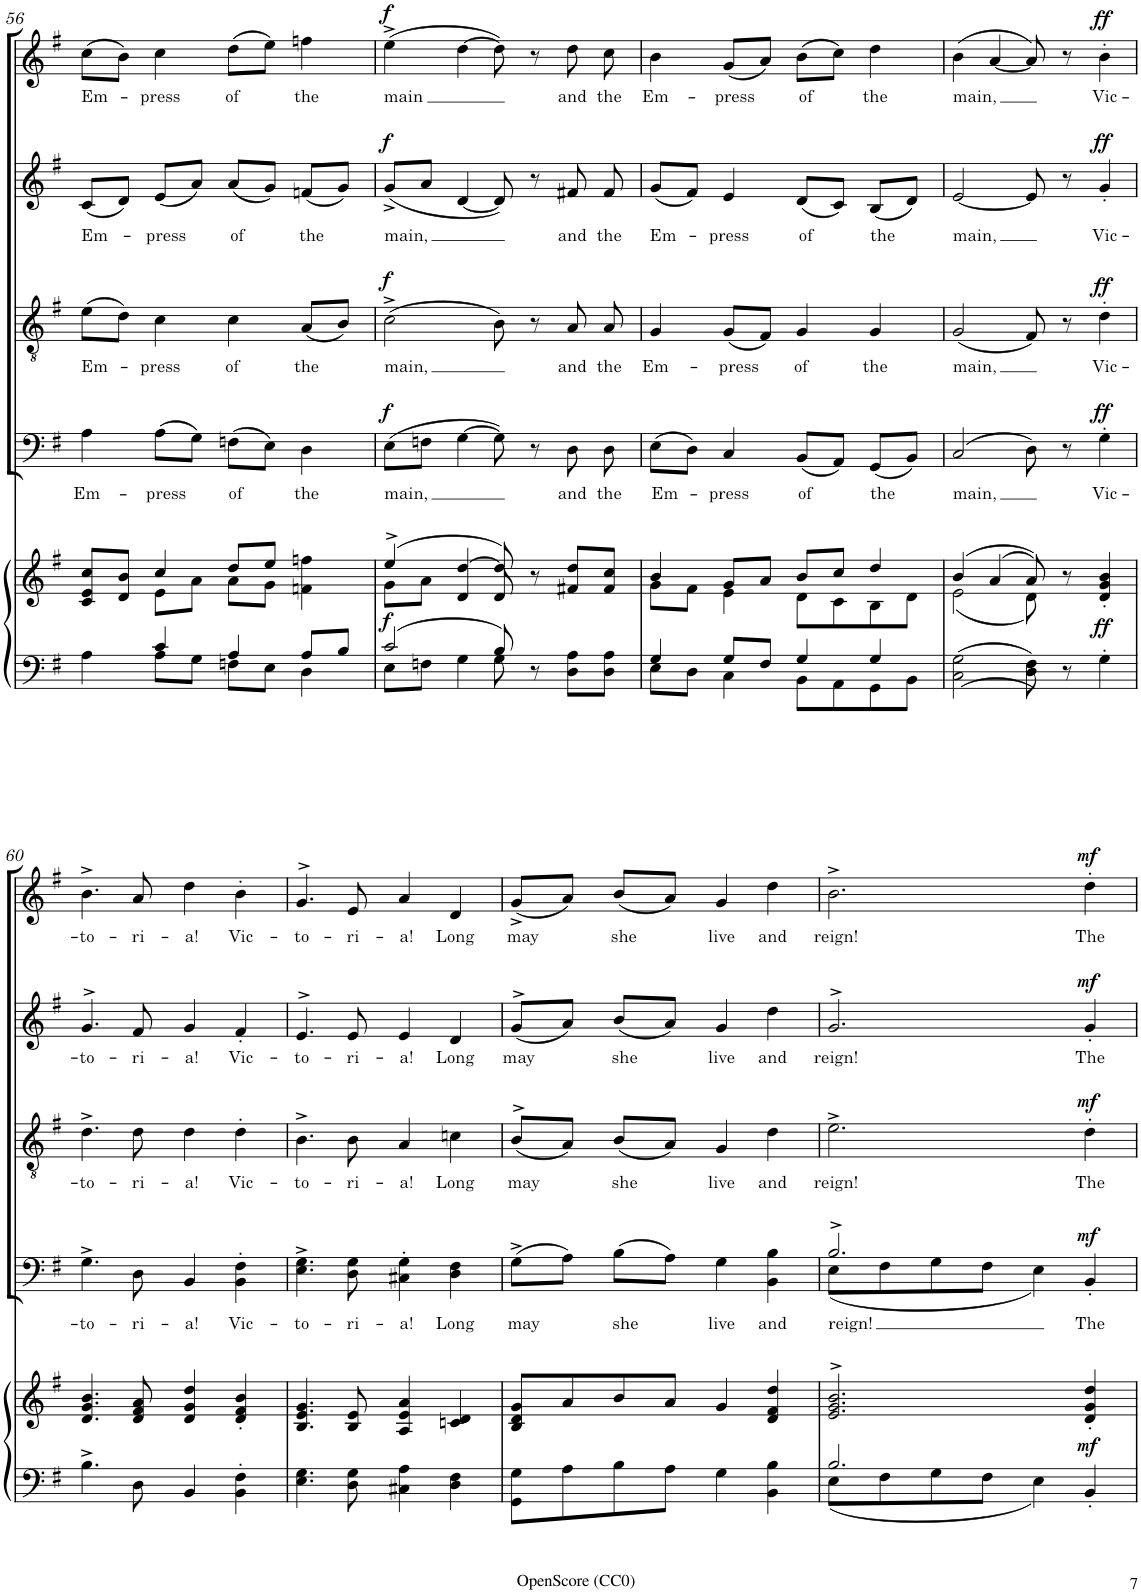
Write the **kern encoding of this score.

**kern	**kern	**dynam	**kern	**text	**dynam	**kern	**text	**dynam	**kern	**text	**dynam	**kern	**text	**dynam
*part5	*part5	*part5	*part4	*part4	*part4	*part3	*part3	*part3	*part2	*part2	*part2	*part1	*part1	*part1
*staff6	*staff5	*staff5/6	*staff4	*staff4	*staff4	*staff3	*staff3	*staff3	*staff2	*staff2	*staff2	*staff1	*staff1	*staff1
*I"Piano for practice only	*	*	*I"Bass	*	*	*I"Tenor	*	*	*I"Alto	*	*	*I"Soprano	*	*
*I'Pno	*	*	*	*	*	*	*	*	*	*	*	*	*	*
!!LO:PB:g=z
*clefF4	*clefG2	*	*clefF4	*	*	*clefGv2	*	*	*clefG2	*	*	*clefG2	*	*
*k[f#]	*k[f#]	*	*k[f#]	*	*	*k[f#]	*	*	*k[f#]	*	*	*k[f#]	*	*
*M4/4	*M4/4	*	*M4/4	*	*	*M4/4	*	*	*M4/4	*	*	*M4/4	*	*
=56	=56	=56	=56	=56	=56	=56	=56	=56	=56	=56	=56	=56	=56	=56
*^	*^	*	*	*	*	*	*	*	*	*	*	*	*	*
!	!	!	!	!	!	!LO:LY:b	!	!	!LO:LY:b	!	!	!LO:LY:b	!	!	!LO:LY:b	!
4ryy	4A\	8c/ 8e/ 8cc/L	4ryy	.	4A\	Em-	.	(8e\L	Em-	.	(8c/L	Em-	.	(8cc\L	Em-	.
.	.	8d/ 8b/J	.	.	.	.	.	8d\J)	.	.	8d/J)	.	.	8b\J)	.	.
!	!	!	!	!	!	!LO:LY:b	!	!	!LO:LY:b	!	!	!LO:LY:b	!	!	!LO:LY:b	!
4c/	8A\L	4cc/	8e\L	.	(8A\L	-press	.	4c\	press	.	(8e/L	-press	.	4cc\	-press	.
.	8G\J	.	8a\J	.	8G\J)	.	.	.	.	.	8a/J)	.	.	.	.	.
!	!	!	!	!	!	!LO:LY:b	!	!	!LO:LY:b	!	!	!LO:LY:b	!	!	!LO:LY:b	!
4A/	8Fn\L	8dd/L	8a\L	.	(8Fn\L	of	.	4c\	of	.	(8a/L	of	.	(8dd\L	of	.
.	8E\J	8ee/J	8g\J	.	8E\J)	.	.	.	.	.	8g/J)	.	.	8ee\J)	.	.
!	!	!	!	!	!	!LO:LY:b	!	!	!LO:LY:b	!	!	!LO:LY:b	!	!	!LO:LY:b	!
8A/L	4D\	4ffn\	4fn\	.	4D\	the	.	(8A/L	the	.	(8fn/L	the	.	4ffn\	the	.
8B/J	.	.	.	.	.	.	.	8B/J)	.	.	8g/J)	.	.	.	.	.
=57	=57	=57	=57	=57	=57	=57	=57	=57	=57	=57	=57	=57	=57	=57	=57	=57
!	!	!	!	!LO:DY:b	!	!LO:LY:b	!LO:DY:a	!	!LO:LY:b	!LO:DY:a	!	!LO:LY:b	!LO:DY:a	!	!LO:LY:b	!LO:DY:a
2c/	8E\L	(4ee^/	8g\L	f	(8E\L	main,	f	(2c^\	main,	f	(8g^/L	main,	f	(4ee^\	-main	f
.	8Fn\J	.	8a\J	.	8Fn\J	.	.	.	.	.	8a/J	.	.	.	.	.
.	4G\	[4dd/	4d/	.	[4G\	.	.	.	.	.	[4d/	.	.	[4dd\	.	.
8B/	8G\	8dd/])	8d/	.	8G\])	.	.	8B\)	.	.	8d/])	.	.	8dd\])	.	.
8r	4.ryy	8r	4.ryy	.	8r	.	.	8r	.	.	8r	.	.	8r	.	.
!	!	!	!	!	!	!LO:LY:b	!	!	!LO:LY:b	!	!	!LO:LY:b	!	!	!LO:LY:b	!
8D\ 8A\L	.	8f#X/ 8dd/L	.	.	8D\	and	.	8A/	and	.	8f#X/	and	.	8dd\	and	.
!	!	!	!	!	!	!LO:LY:b	!	!	!LO:LY:b	!	!	!LO:LY:b	!	!	!LO:LY:b	!
8D\ 8A\J	.	8f#/ 8cc/J	.	.	8D\	the	.	8A/	the	.	8f#/	the	.	8cc\	the	.
=58	=58	=58	=58	=58	=58	=58	=58	=58	=58	=58	=58	=58	=58	=58	=58	=58
!	!	!	!	!	!	!LO:LY:b	!	!	!LO:LY:b	!	!	!LO:LY:b	!	!	!LO:LY:b	!
4G/	8E\L	4b/	8g\L	.	(8E\L	Em-	.	4G/	Em-	.	(8g/L	Em-	.	4b\	Em-	.
.	8D\J	.	8f#\J	.	8D\J)	.	.	.	.	.	8f#/J)	.	.	.	.	.
!	!	!	!	!	!	!LO:LY:b	!	!	!LO:LY:b	!	!	!LO:LY:b	!	!	!LO:LY:b	!
8G/L	4C\	8g/L	4e\	.	4C/	-press	.	(8G/L	-press	.	4e/	press	.	(8g/L	-press	.
8F#/J	.	8a/J	.	.	.	.	.	8F#/J)	.	.	.	.	.	8a/J)	.	.
!	!	!	!	!	!	!LO:LY:b	!	!	!LO:LY:b	!	!	!LO:LY:b	!	!	!LO:LY:b	!
4G/	8BB\L	8b/L	8d\L	.	(8BB/L	of	.	4G/	of	.	(8d/L	of	.	(8b\L	of	.
.	8AA\	8cc/J	8c\	.	8AA/J)	.	.	.	.	.	8c/J)	.	.	8cc\J)	.	.
!	!	!	!	!	!	!LO:LY:b	!	!	!LO:LY:b	!	!	!LO:LY:b	!	!	!LO:LY:b	!
4G/	8GG\	4dd/	8B\	.	(8GG/L	the	.	4G/	the	.	(8B/L	the	.	4dd\	the	.
.	8BB\J	.	8d\J	.	8BB/J)	.	.	.	.	.	8d/J)	.	.	.	.	.
=59	=59	=59	=59	=59	=59	=59	=59	=59	=59	=59	=59	=59	=59	=59	=59	=59
!	!	!	!	!	!	!LO:LY:b	!	!	!LO:LY:b	!	!	!LO:LY:b	!	!	!LO:LY:b	!
*v	*v	*	*	*	*	*	*	*	*	*	*	*	*	*	*	*
2C\ 2G\	(4b/	(2e\	.	(2C/	main,	.	(2G/	main,	.	[2e/	main,	.	(4b\	main,	.
.	(4a/	.	.	.	.	.	.	.	.	.	.	.	[4a/	.	.
8D\ 8F#\	8a/))	8d\)	.	8D\)	.	.	8F#/)	.	.	8e/]	.	.	8a/])	.	.
8r	8r	4.ryy	.	8r	.	.	8r	.	.	8r	.	.	8r	.	.
!	!	!	!LO:DY:b	!	!LO:LY:b	!LO:DY:a	!	!LO:LY:b	!LO:DY:a	!	!LO:LY:b	!LO:DY:a	!	!LO:LY:b	!LO:DY:a
4G'\	4d/'< 4g/'< 4b/'<	.	ff	4G'\	Vic-	ff	4d'\	Vic-	ff	4g'/	Vic-	ff	4b'\	Vic-	ff
*	*v	*v	*	*	*	*	*	*	*	*	*	*	*	*	*
!!LO:LB:g=z
=60	=60	=60	=60	=60	=60	=60	=60	=60	=60	=60	=60	=60	=60	=60
!	!	!	!	!LO:LY:b	!	!	!LO:LY:b	!	!	!LO:LY:b	!	!	!LO:LY:b	!
4.B^\	4.d/ 4.g/ 4.b/	.	4.G^\	-to-	.	4.d^\	-to-	.	4.g^>/	-to-	.	4.b^\	-to-	.
!	!	!	!	!LO:LY:b	!	!	!LO:LY:b	!	!	!LO:LY:b	!	!	!LO:LY:b	!
8D\	8d/ 8f#/ 8a/	.	8D\	-ri-	.	8d\	-ri-	.	8f#/	-ri-	.	8a/	-ri-	.
!	!	!	!	!LO:LY:b	!	!	!LO:LY:b	!	!	!LO:LY:b	!	!	!LO:LY:b	!
4BB/	4d/ 4g/ 4dd/	.	4BB/	-a!	.	4d\	-a!	.	4g/	a!	.	4dd\	-a!	.
!	!	!	!	!LO:LY:b	!	!	!LO:LY:b	!	!	!LO:LY:b	!	!	!LO:LY:b	!
4BB\' 4F#\'	4d/' 4f#/' 4b/'	.	4BB\' 4F#\'	Vic-	.	4d'\	Vic-	.	4f#'/	Vic-	.	4b'\	Vic-	.
=61	=61	=61	=61	=61	=61	=61	=61	=61	=61	=61	=61	=61	=61	=61
!	!	!	!	!LO:LY:b	!	!	!LO:LY:b	!	!	!LO:LY:b	!	!	!LO:LY:b	!
4.E\ 4.G\	4.B/ 4.e/ 4.g/	.	4.E\^ 4.G\^	-to-	.	4.B^\	-to-	.	4.e^>/	-to-	.	4.g^>/	-to-	.
!	!	!	!	!LO:LY:b	!	!	!LO:LY:b	!	!	!LO:LY:b	!	!	!LO:LY:b	!
8D\ 8G\	8B/ 8e/	.	8D\ 8G\	-ri-	.	8B\	-ri-	.	8e/	ri-	.	8e/	-ri-	.
!	!	!	!	!LO:LY:b	!	!	!LO:LY:b	!	!	!LO:LY:b	!	!	!LO:LY:b	!
4C#X\ 4A\	4A/ 4e/ 4a/	.	4C#X\' 4G\'	-a!	.	4A/	-a!	.	4e/	-a!	.	4a/	-a!	.
!	!	!	!	!LO:LY:b	!	!	!LO:LY:b	!	!	!LO:LY:b	!	!	!LO:LY:b	!
4D\ 4F#\	4cn/ 4d/	.	4D\ 4F#\	Long	.	4cn\	Long	.	4d/	Long	.	4d/	Long	.
=62	=62	=62	=62	=62	=62	=62	=62	=62	=62	=62	=62	=62	=62	=62
!	!	!	!	!LO:LY:b	!	!	!LO:LY:b	!	!	!LO:LY:b	!	!	!LO:LY:b	!
8GG\ 8G\L	8B/ 8d/ 8g/L	.	(8G^\L	may	.	(8B^>/L	may	.	(8g^>/L	may	.	(8g^/L	may	.
8A\	8a/	.	8A\J)	.	.	8A/J)	.	.	8a/J)	.	.	8a/J)	.	.
!	!	!	!	!LO:LY:b	!	!	!LO:LY:b	!	!	!LO:LY:b	!	!	!LO:LY:b	!
8B\	8b/	.	(8B\L	she	.	(8B/L	she	.	(8b/L	she	.	(8b/L	she	.
8A\J	8a/J	.	8A\J)	.	.	8A/J)	.	.	8a/J)	.	.	8a/J)	.	.
!	!	!	!	!LO:LY:b	!	!	!LO:LY:b	!	!	!LO:LY:b	!	!	!LO:LY:b	!
4G\	4g/	.	4G\	live	.	4G/	live	.	4g/	live	.	4g/	live	.
!	!	!	!	!LO:LY:b	!	!	!LO:LY:b	!	!	!LO:LY:b	!	!	!LO:LY:b	!
4BB\ 4B\	4d/ 4f#/ 4dd/	.	4BB\ 4B\	and	.	4d\	and	.	4dd\	and	.	4dd\	and	.
=63	=63	=63	=63	=63	=63	=63	=63	=63	=63	=63	=63	=63	=63	=63
*^	*	*	*^	*	*	*	*	*	*	*	*	*	*	*
!	!	!	!	!	!	!LO:LY:b	!	!	!LO:LY:b	!	!	!LO:LY:b	!	!	!LO:LY:b	!
2.B/	8E\L	2.e/^> 2.g/^> 2.b/^>	.	2.B^/	(8E\L	reign!	.	2.e^\	reign!	.	2.g^>/	reign!	.	2.b^\	reign!	.
.	8F#\	.	.	.	8F#\	.	.	.	.	.	.	.	.	.	.	.
.	8G\	.	.	.	8G\	.	.	.	.	.	.	.	.	.	.	.
.	8F#\J	.	.	.	8F#\J	.	.	.	.	.	.	.	.	.	.	.
.	4E\	.	.	.	4E\)	.	.	.	.	.	.	.	.	.	.	.
!	!	!	!LO:DY:b	!	!	!LO:LY:b	!LO:DY:a	!	!LO:LY:b	!LO:DY:a	!	!LO:LY:b	!LO:DY:a	!	!LO:LY:b	!LO:DY:a
4BB'/	4ryy	4d/' 4g/' 4dd/'	mf	4BB'/	4ryy	The	mf	4d'\	The	mf	4g'/	The	mf	4dd'\	The	mf
*v	*v	*	*	*v	*v	*	*	*	*	*	*	*	*	*	*	*
=	=	=	=	=	=	=	=	=	=	=	=	=	=	=
*-	*-	*-	*-	*-	*-	*-	*-	*-	*-	*-	*-	*-	*-	*-
